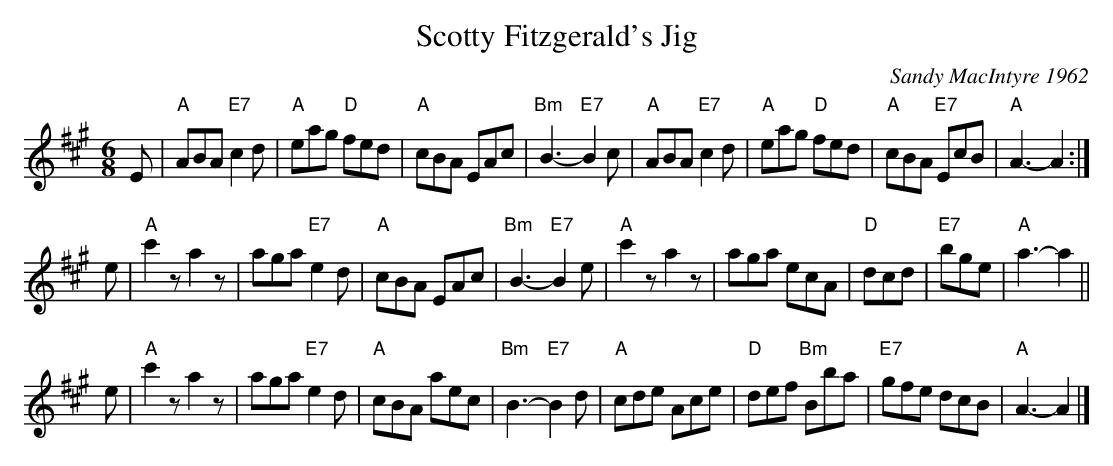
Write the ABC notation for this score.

X:1
T: Scotty Fitzgerald's Jig
C: Sandy MacIntyre 1962
M: 6/8
L: 1/8
K: A
E \
| "A"ABA "E7"c2d | "A"eag "D"fed | "A"cBA EAc | "Bm"B3- "E7"B2c \
| "A"ABA "E7"c2d | "A"eag "D"fed | "A"cBA "E7"EcB | "A"A3- A2 :|
e \
| "A"c'2z a2z | aga "E7"e2d | "A"cBA EAc | "Bm"B3- "E7"B2e \
| "A"c'2z a2z | aga ecA | "D"dcd | "E7"bge | "A"a3- a2 ||
e \
| "A"c'2z a2z | aga "E7"e2d | "A"cBA aec | "Bm"B3- "E7"B2d \
| "A"cde Ace | "D"def "Bm"Bba | "E7"gfe dcB | "A"A3- A2 |]
